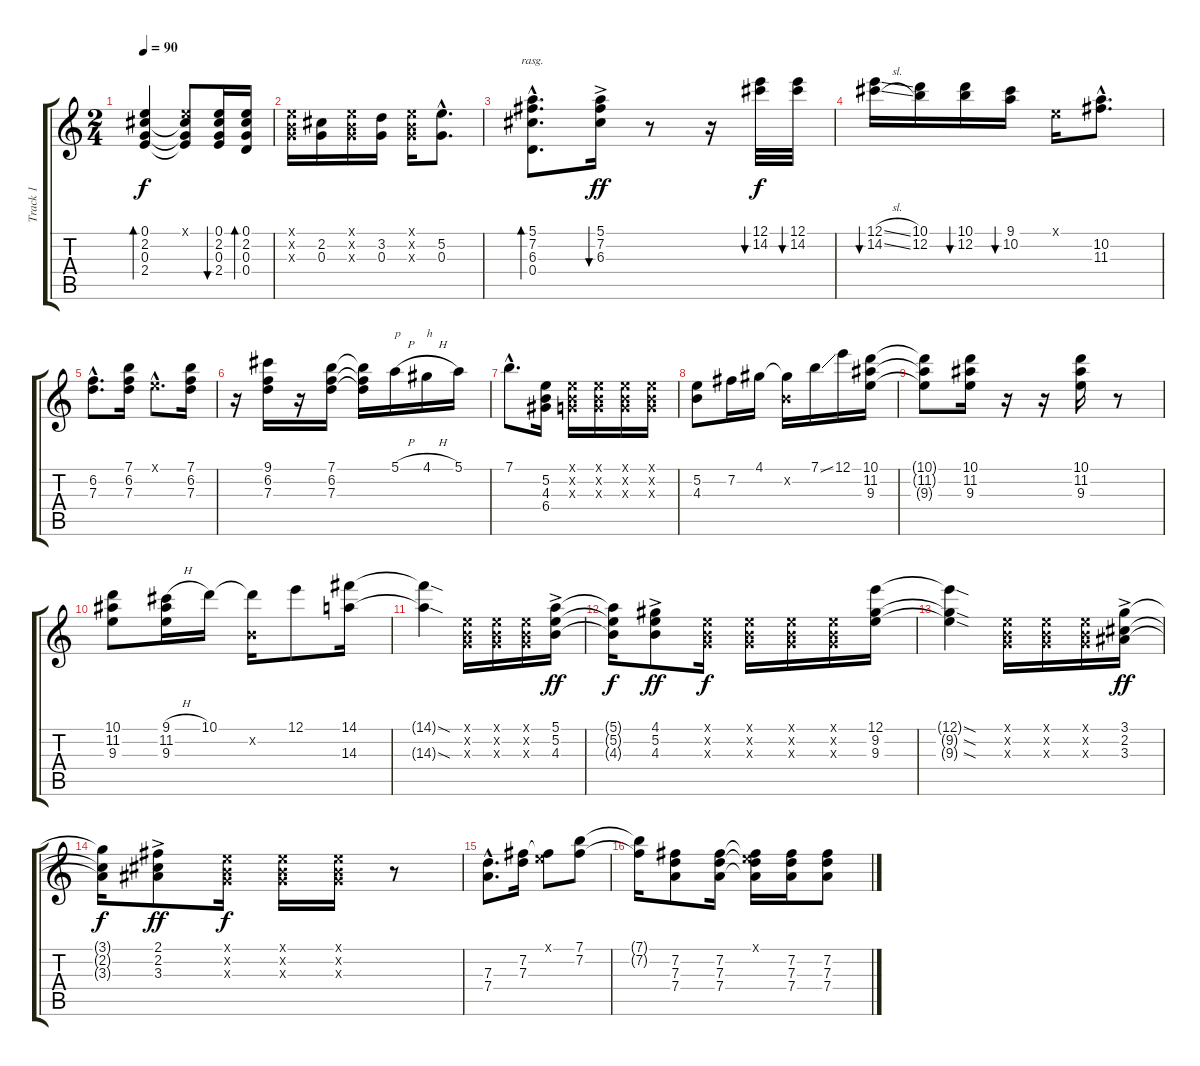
\track ("Track 1" "Track 1") {instrument acousticguitarsteel}
\staff {score tabs}
\tuning (E4 B3 G3 D3 A2 E2) {hide}
\ts (2 4)
\tempo 90
\clef g2
\ks c
(0.1 2.2 0.3 2.4).4{bd 60 dy f} (0.1{x} 2.2{t} 0.3{t} 2.4{t}).8 (0.1 2.2 0.3 2.4).16{bu 30} (0.1 2.2 0.3 0.4).16{bd 30} |
(0.1{x} 0.2{x} 0.3{x}).16 (2.2 0.3).16 (0.1{x} 0.2{x} 0.3{x}).16 (3.2 0.3).16 (0.1{x} 0.2{x} 0.3{x}).16 (5.2{hac} 0.3{hac}).8{d} |
(5.1{hac} 7.2{hac} 6.3{hac} 0.4{hac}).8{d bd 120 rasg ii} (5.1 7.2 6.3{ac}).16{bu 30 dy ff} r.8 r.16 (12.1 14.2).32{bu 30 dy f} (12.1 14.2).32{bu 30} |
(12.1{sl} 14.2{sl}).16{bu 30} (10.1 12.2).16 (10.1 12.2).16{bu 30} (9.1 10.2).16{bu 30} 0.1{x}.16 (10.2{hac} 11.3{hac}).8{d} |
(6.2{hac} 7.3{hac}).8{d} (7.1 6.2 7.3).16 0.1{hac x}.8{d} (7.1 6.2 7.3).16 |
r.16 (9.1 6.2 7.3).16 r.16 (7.1 6.2 7.3).16 (7.1{t} 6.2{t} 7.3{t}).16 5.1{h}.16{txt "p"} 4.1{h}.16{txt "h"} 5.1.16 |
7.1{hac}.8{d} (5.2 4.3 6.4).16 (0.1{x} 0.2{x} 0.3{x}).16 (0.1{x} 0.2{x} 0.3{x}).16 (0.1{x} 0.2{x} 0.3{x}).16 (0.1{x} 0.2{x} 0.3{x}).16 |
(5.2 4.3).8 7.2.16 4.1.16 (4.1{t} 0.2{x}).16 7.1{ss}.16 12.1.16 (10.1 11.2 9.3).16 |
(10.1{t} 11.2{t} 9.3{t}).8 (10.1 11.2 9.3).16 r.16 r.16 (10.1 11.2 9.3).16 r.8 |
(10.1 11.2 9.3).8 (9.1{h} 11.2 9.3).16 10.1.16 (10.1{t} 0.2{x}).16 12.1.8 (14.1 14.3).16 |
(14.1{sod t} 14.3{sod t}).4 (0.1{x} 0.2{x} 0.3{x}).16 (0.1{x} 0.2{x} 0.3{x}).16 (0.1{x} 0.2{x} 0.3{x}).16 (5.1 5.2 4.3{ac}).16{dy ff} |
(5.1{t} 5.2{t} 4.3{t}).16{dy f} (4.1 5.2{ac} 4.3).8{dy ff} (0.1{x} 0.2{x} 0.3{x}).16{dy f} (0.1{x} 0.2{x} 0.3{x}).16 (0.1{x} 0.2{x} 0.3{x}).16 (0.1{x} 0.2{x} 0.3{x}).16 (12.1 9.2 9.3).16 |
(12.1{sod t} 9.2{sod t} 9.3{sod t}).4 (0.1{x} 0.2{x} 0.3{x}).16 (0.1{x} 0.2{x} 0.3{x}).16 (0.1{x} 0.2{x} 0.3{x}).16 (3.1{ac} 2.2 3.3).16{dy ff} |
(3.1{t} 2.2{t} 3.3{t}).16{dy f} (2.1 2.2 3.3{ac}).8{dy ff} (0.1{x} 0.2{x} 0.3{x}).16{dy f} (0.1{x} 0.2{x} 0.3{x}).16 (0.1{x} 0.2{x} 0.3{x}).16 r.8 |
(7.3{hac} 7.4{hac}).8{d} (7.2 7.3).16 (0.1{x} 7.2{t}).8 (7.1 7.2).8 |
(7.1{t} 7.2{t}).16 (7.2 7.3 7.4).8 (7.2 7.3 7.4).16 (0.1{x} 7.2{t} 7.3{t} 7.4{t}).16 (7.2 7.3 7.4).16 (7.2 7.3 7.4).8
